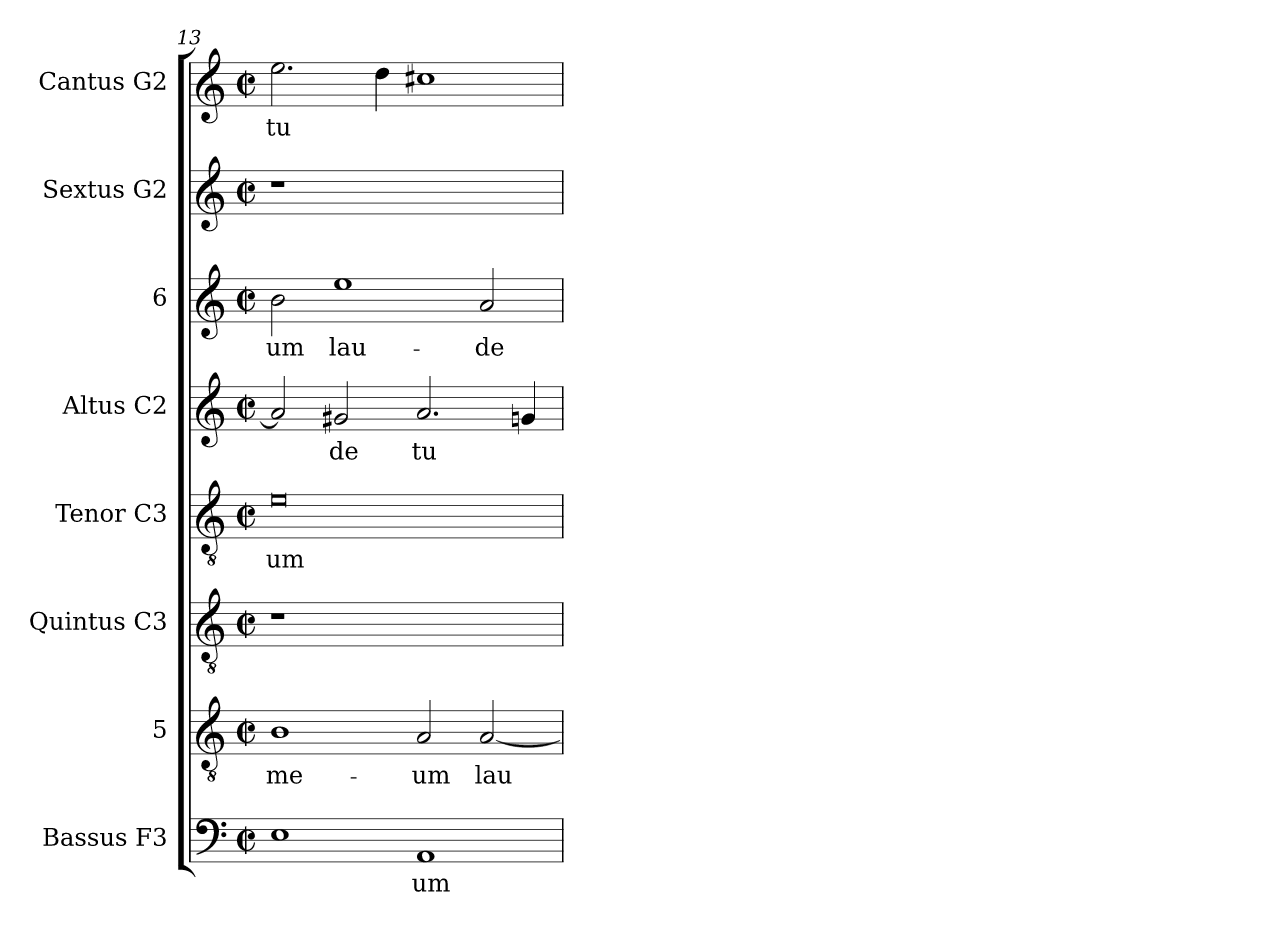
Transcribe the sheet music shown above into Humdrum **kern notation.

**kern	**text	**kern	**text	**kern	**kern	**text	**kern	**text	**kern	**text	**kern	**kern	**text
*part8	*part8	*part7	*part7	*part6	*part5	*part5	*part4	*part4	*part3	*part3	*part2	*part1	*part1
*staff8	*staff8	*staff7	*staff7	*staff6	*staff5	*staff5	*staff4	*staff4	*staff3	*staff3	*staff2	*staff1	*staff1
*I"Bassus  F3	*	*I"5	*	*I"Quintus  C3	*I"Tenor  C3	*	*I"Altus  C2	*	*I"6	*	*I"Sextus  G2	*I"Cantus  G2	*
*I'B	*	*	*	*	*I'T	*	*I'A	*	*	*	*	*I'C	*
*clefF4	*	*clefGv2	*	*clefGv2	*clefGv2	*	*clefG2	*	*clefG2	*	*clefG2	*clefG2	*
*k[]	*	*k[]	*	*k[]	*k[]	*	*k[]	*	*k[]	*	*k[]	*k[]	*
*C:	*	*C:	*	*C:	*C:	*	*C:	*	*C:	*	*C:	*C:	*
*M2/2	*	*M2/2	*	*M2/2	*M2/2	*	*M2/2	*	*M2/2	*	*M2/2	*M2/2	*
*met(c|)	*	*met(c|)	*	*met(c|)	*met(c|)	*	*met(c|)	*	*met(c|)	*	*met(c|)	*met(c|)	*
=13	=13	=13	=13	=13	=13	=13	=13	=13	=13	=13	=13	=13	=13
!	!LO:LY:b:cj	!	!LO:LY:b:cj	!	!	!LO:LY:b:cj	!	!LO:LY:b:cj	!	!LO:LY:b:cj	!	!	!LO:LY:b:cj
1E	--	1B	me-	1r	0e	-um	2a/]	--	2b\	-um	1r	2.ee\	tu-
!	!	!	!	!	!	!	!	!LO:LY:b:cj	!	!LO:LY:b:cj	!	!	!
.	.	.	.	.	.	.	2g#X/	-de	1ee	lau-	.	.	.
!	!	!	!	!	!	!	!	!	!	!	!	!	!LO:LY:b:cj
.	.	.	.	.	.	.	.	.	.	.	.	4dd\	--
!	!LO:LY:b:cj	!	!LO:LY:b:cj	!	!	!	!	!LO:LY:b:cj	!	!	!	!	!LO:LY:b:cj
1AA	-um	2A/	-um	1ryy	.	.	2.a/	tu-	.	.	1ryy	1cc#X	--
!	!	!	!LO:LY:b:cj	!	!	!	!	!	!	!LO:LY:b:cj	!	!	!
.	.	[<2A/	lau-	.	.	.	.	.	2a/	-de	.	.	.
!	!	!	!	!	!	!	!	!LO:LY:b:cj	!	!	!	!	!
.	.	.	.	.	.	.	4gn/	--	.	.	.	.	.
=	=	=	=	=	=	=	=	=	=	=	=	=	=
*-	*-	*-	*-	*-	*-	*-	*-	*-	*-	*-	*-	*-	*-
